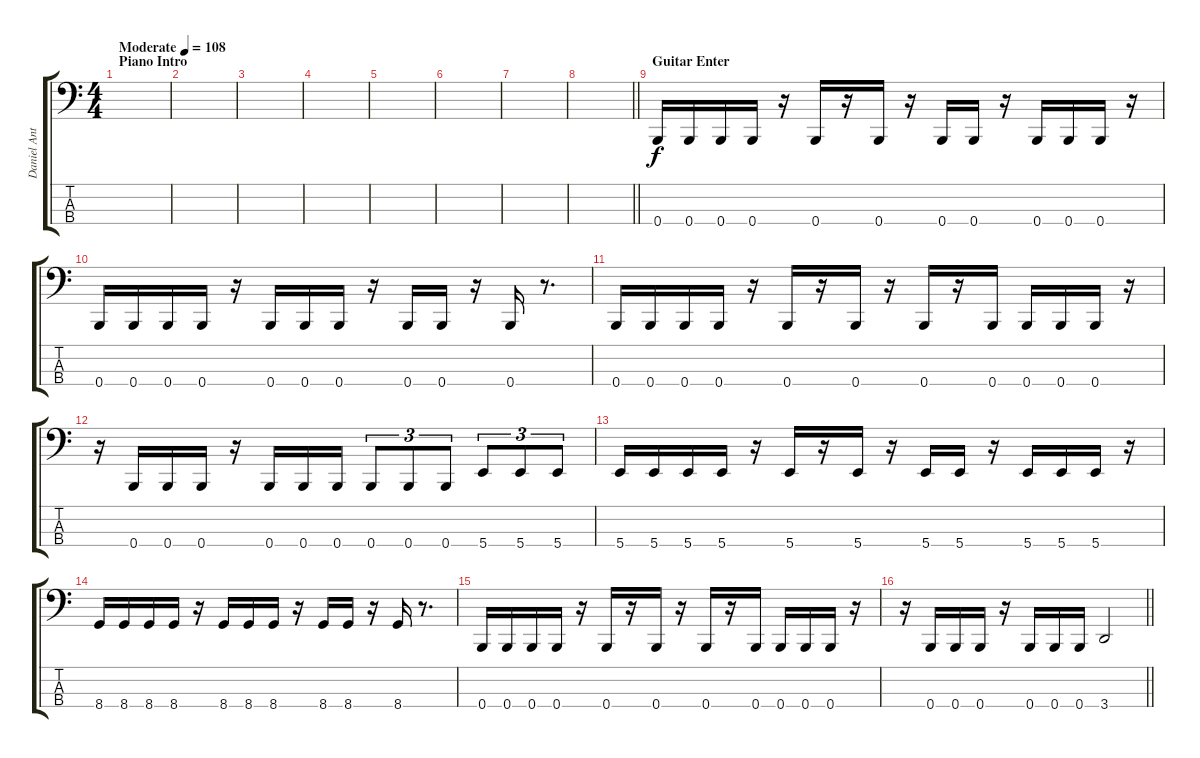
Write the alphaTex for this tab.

\track ("Daniel Antonsson" "Daniel Ant") {instrument electricbasspick}
\staff {score tabs}
\tuning (E2 B1 Gb1 B0) {hide}
\ts (4 4)
\section ("" "Piano Intro")
\tempo (108 "Moderate")
\clef f4
\ks c
|
|
|
|
|
|
|
\barLineRight lightlight
|
\section ("" "Guitar Enter")
0.4.16 0.4.16 0.4.16 0.4.16 r.16 0.4.16 r.16 0.4.16 r.16 0.4.16 0.4.16 r.16 0.4.16 0.4.16 0.4.16 r.16 |
0.4.16 0.4.16 0.4.16 0.4.16 r.16 0.4.16 0.4.16 0.4.16 r.16 0.4.16 0.4.16 r.16 0.4.16 r.8{d} |
0.4.16 0.4.16 0.4.16 0.4.16 r.16 0.4.16 r.16 0.4.16 r.16 0.4.16 r.16 0.4.16 0.4.16 0.4.16 0.4.16 r.16 |
r.16 0.4.16 0.4.16 0.4.16 r.16 0.4.16 0.4.16 0.4.16 0.4.8{tu (3 2)} 0.4.8{tu (3 2)} 0.4.8{tu (3 2)} 5.4.8{tu (3 2)} 5.4.8{tu (3 2)} 5.4.8{tu (3 2)} |
5.4.16 5.4.16 5.4.16 5.4.16 r.16 5.4.16 r.16 5.4.16 r.16 5.4.16 5.4.16 r.16 5.4.16 5.4.16 5.4.16 r.16 |
8.4.16 8.4.16 8.4.16 8.4.16 r.16 8.4.16 8.4.16 8.4.16 r.16 8.4.16 8.4.16 r.16 8.4.16 r.8{d} |
0.4.16 0.4.16 0.4.16 0.4.16 r.16 0.4.16 r.16 0.4.16 r.16 0.4.16 r.16 0.4.16 0.4.16 0.4.16 0.4.16 r.16 |
\barLineRight lightlight
r.16 0.4.16 0.4.16 0.4.16 r.16 0.4.16 0.4.16 0.4.16 3.4.2
